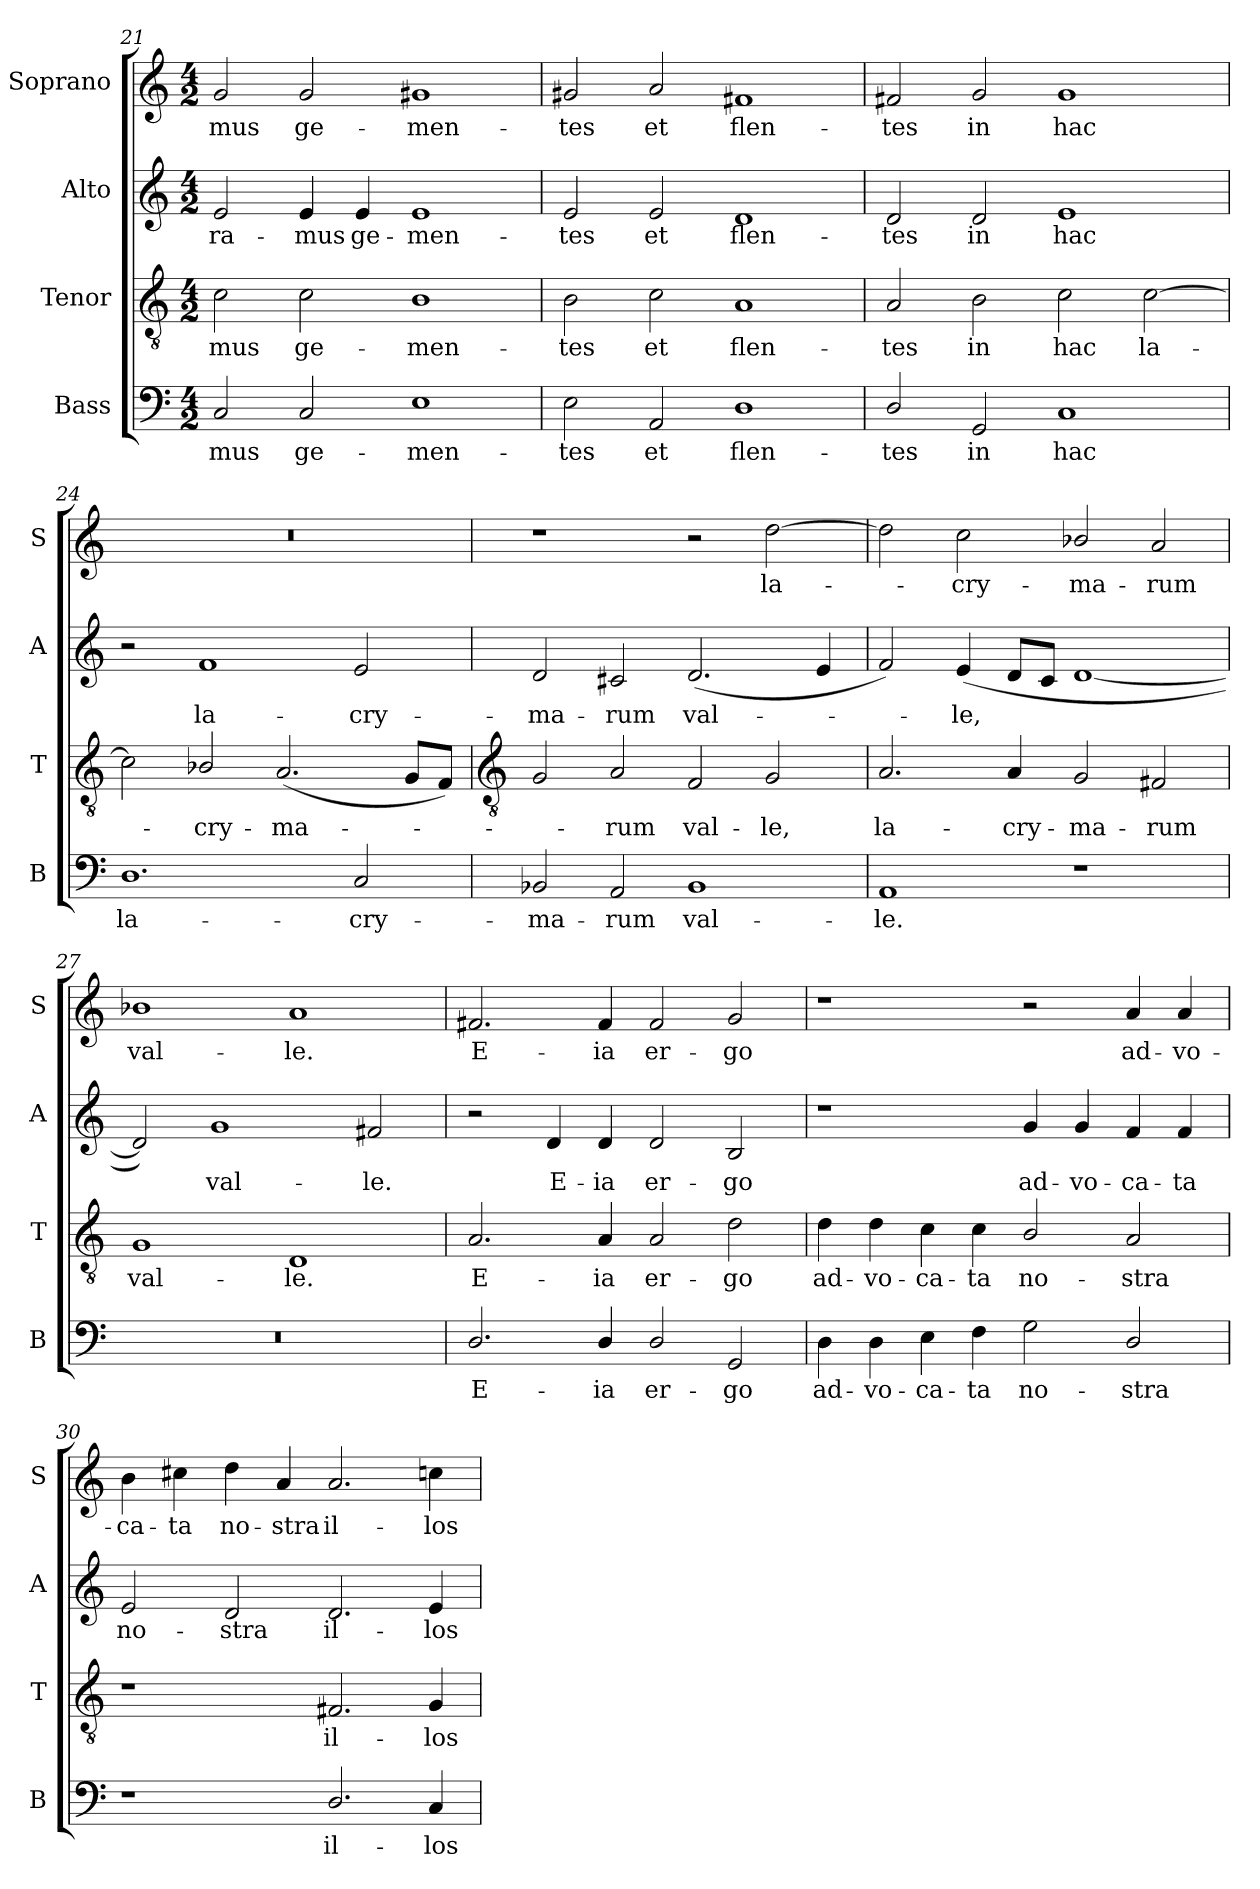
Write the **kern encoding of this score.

**kern	**text	**kern	**text	**kern	**text	**kern	**text
*part4	*part4	*part3	*part3	*part2	*part2	*part1	*part1
*staff4	*staff4	*staff3	*staff3	*staff2	*staff2	*staff1	*staff1
*I"Bass	*	*I"Tenor	*	*I"Alto	*	*I"Soprano	*
*I'B	*	*I'T	*	*I'A	*	*I'S	*
*clefF4	*	*clefGv2	*	*clefG2	*	*clefG2	*
*k[]	*	*k[]	*	*k[]	*	*k[]	*
*C:	*	*C:	*	*C:	*	*C:	*
*M4/2	*	*M4/2	*	*M4/2	*	*M4/2	*
=21	=21	=21	=21	=21	=21	=21	=21
!	!LO:LY:b	!	!LO:LY:b	!	!LO:LY:b	!	!LO:LY:b
2C	-mus	2c	-mus	2e	-ra-	2g	-mus
!	!LO:LY:b	!	!LO:LY:b	!	!LO:LY:b	!	!LO:LY:b
2C	ge-	2c	ge-	4e	-mus	2g	ge-
!	!	!	!	!	!LO:LY:b	!	!
.	.	.	.	4e	ge-	.	.
!	!LO:LY:b	!	!LO:LY:b	!	!LO:LY:b	!	!LO:LY:b
1E	-men-	1B	-men-	1e	-men-	1g#X	-men-
=22	=22	=22	=22	=22	=22	=22	=22
!	!LO:LY:b	!	!LO:LY:b	!	!LO:LY:b	!	!LO:LY:b
2E	-tes	2B	-tes	2e	-tes	2g#	-tes
!	!LO:LY:b	!	!LO:LY:b	!	!LO:LY:b	!	!LO:LY:b
2AA	et	2c	et	2e	et	2a	et
!	!LO:LY:b	!	!LO:LY:b	!	!LO:LY:b	!	!LO:LY:b
1D	flen-	1A	flen-	1d	flen-	1f#X	flen-
=23	=23	=23	=23	=23	=23	=23	=23
!	!LO:LY:b	!	!LO:LY:b	!	!LO:LY:b	!	!LO:LY:b
2D/	-tes	2A	-tes	2d	-tes	2f#	-tes
!	!LO:LY:b	!	!LO:LY:b	!	!LO:LY:b	!	!LO:LY:b
2GG	in	2B	in	2d	in	2g	in
!	!LO:LY:b	!	!LO:LY:b	!	!LO:LY:b	!	!LO:LY:b
1C	hac	2c	hac	1e	hac	1g	hac
!	!	!	!LO:LY:b	!	!	!	!
.	.	[2c	la-	.	.	.	.
=24	=24	=24	=24	=24	=24	=24	=24
!	!LO:LY:b	!	!	!	!	!	!
1.D	la-	2c]	.	2r	.	0r	.
!	!	!	!LO:LY:b	!	!LO:LY:b	!	!
.	.	2B-X/	cry-	1f	la-	.	.
!	!	!	!LO:LY:b	!	!	!	!
.	.	(<2.A	-ma-	.	.	.	.
!	!LO:LY:b	!	!	!	!LO:LY:b	!	!
2C	-cry-	.	.	2e	-cry-	.	.
.	.	8GL	.	.	.	.	.
.	.	8FJ)	.	.	.	.	.
!!LO:LB:g=z
=25	=25	=25	=25	=25	=25	=25	=25
*	*	*clefGv2	*	*	*	*	*
!	!LO:LY:b	!	!	!	!LO:LY:b	!	!
2BB-X	-ma-	2G	.	2d	-ma-	1r	.
!	!LO:LY:b	!	!LO:LY:b	!	!LO:LY:b	!	!
2AA	-rum	2A	rum	2c#X	-rum	.	.
!	!LO:LY:b	!	!LO:LY:b	!	!LO:LY:b	!	!
1BB-	val-	2F	val-	(<2.d	val-	2r	.
!	!	!	!LO:LY:b	!	!	!	!LO:LY:b
.	.	2G	-le,	.	.	[2dd	la-
.	.	.	.	4e	.	.	.
=26	=26	=26	=26	=26	=26	=26	=26
!	!LO:LY:b	!	!LO:LY:b	!	!	!	!
1AA	-le.	2.A	la-	2f)	.	2dd]	.
!	!	!	!	!	!LO:LY:b	!	!LO:LY:b
.	.	.	.	(<4e	le,	2cc	cry-
!	!	!	!LO:LY:b	!	!	!	!
.	.	4A	-cry-	8dL	.	.	.
.	.	.	.	8cJ	.	.	.
!	!	!	!LO:LY:b	!	!	!	!LO:LY:b
1r	.	2G	-ma-	[1d	.	2b-X/	-ma-
!	!	!	!LO:LY:b	!	!	!	!LO:LY:b
.	.	2F#X	-rum	.	.	2a	-rum
=27	=27	=27	=27	=27	=27	=27	=27
!	!	!	!LO:LY:b	!	!	!	!LO:LY:b
0r	.	1G	val-	2d])	.	1b-X	val-
!	!	!	!	!	!LO:LY:b	!	!
.	.	.	.	1g	val-	.	.
!	!	!	!LO:LY:b	!	!	!	!LO:LY:b
.	.	1D	-le.	.	.	1a	-le.
!	!	!	!	!	!LO:LY:b	!	!
.	.	.	.	2f#X	-le.	.	.
=28	=28	=28	=28	=28	=28	=28	=28
!	!LO:LY:b	!	!LO:LY:b	!	!	!	!LO:LY:b
2.D/	E-	2.A	E-	2r	.	2.f#X	E-
!	!	!	!	!	!LO:LY:b	!	!
.	.	.	.	4d	E-	.	.
!	!LO:LY:b	!	!LO:LY:b	!	!LO:LY:b	!	!LO:LY:b
4D/	-ia	4A	-ia	4d	-ia	4f#	-ia
!	!LO:LY:b	!	!LO:LY:b	!	!LO:LY:b	!	!LO:LY:b
2D/	er-	2A	er-	2d	er-	2f#	er-
!	!LO:LY:b	!	!LO:LY:b	!	!LO:LY:b	!	!LO:LY:b
2GG	-go	2d	-go	2B	-go	2g	-go
=29	=29	=29	=29	=29	=29	=29	=29
!	!LO:LY:b	!	!LO:LY:b	!	!	!	!
4D	ad-	4d	ad-	1r	.	1r	.
!	!LO:LY:b	!	!LO:LY:b	!	!	!	!
4D	-vo-	4d	-vo-	.	.	.	.
!	!LO:LY:b	!	!LO:LY:b	!	!	!	!
4E	-ca-	4c	-ca-	.	.	.	.
!	!LO:LY:b	!	!LO:LY:b	!	!	!	!
4F	-ta	4c	-ta	.	.	.	.
!	!LO:LY:b	!	!LO:LY:b	!	!LO:LY:b	!	!
2G	no-	2B/	no-	4g	ad-	2r	.
!	!	!	!	!	!LO:LY:b	!	!
.	.	.	.	4g	-vo-	.	.
!	!LO:LY:b	!	!LO:LY:b	!	!LO:LY:b	!	!LO:LY:b
2D/	-stra	2A	-stra	4f	-ca-	4a	ad-
!	!	!	!	!	!LO:LY:b	!	!LO:LY:b
.	.	.	.	4f	-ta	4a	-vo-
=30	=30	=30	=30	=30	=30	=30	=30
!	!	!	!	!	!LO:LY:b	!	!LO:LY:b
1r	.	1r	.	2e	no-	4b	-ca-
!	!	!	!	!	!	!	!LO:LY:b
.	.	.	.	.	.	4cc#X	-ta
!	!	!	!	!	!LO:LY:b	!	!LO:LY:b
.	.	.	.	2d	-stra	4dd	no-
!	!	!	!	!	!	!	!LO:LY:b
.	.	.	.	.	.	4a	-stra
!	!LO:LY:b	!	!LO:LY:b	!	!LO:LY:b	!	!LO:LY:b
2.D/	il-	2.F#X	il-	2.d	il-	2.a	il-
!	!LO:LY:b	!	!LO:LY:b	!	!LO:LY:b	!	!LO:LY:b
4C	-los	4G	-los	4e	-los	4ccn	-los
=	=	=	=	=	=	=	=
*-	*-	*-	*-	*-	*-	*-	*-
